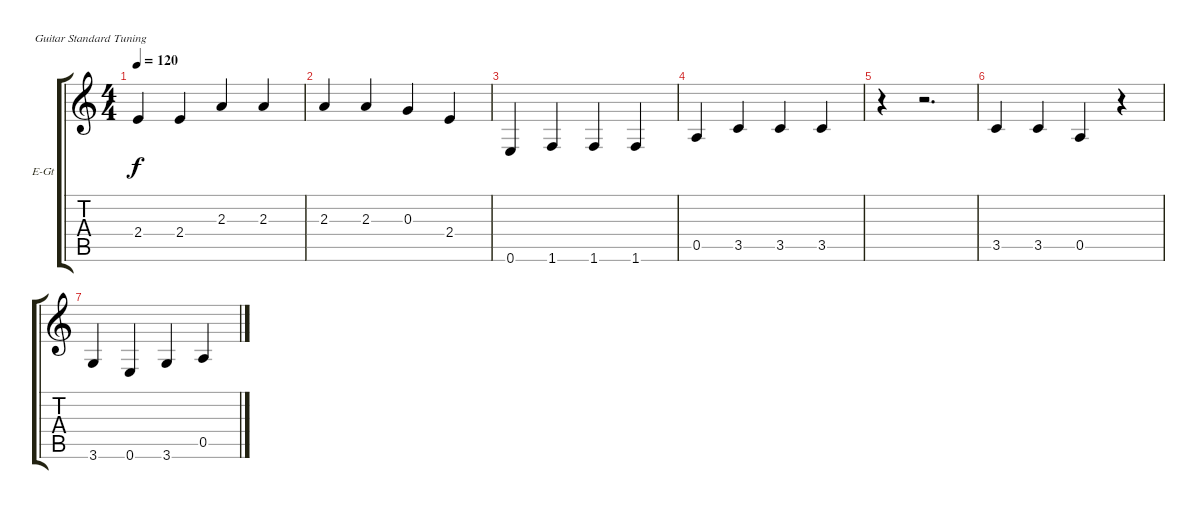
\bracketExtendMode groupsimilarinstruments
\firstSystemTrackNameOrientation horizontal
\otherSystemsTrackNameOrientation horizontal
\track ("AxeMann" "E-Gt") {instrument acousticguitarsteel}
\staff {score tabs}
\tuning (E4 B3 G3 D3 A2 E2)
\ts (4 4)
\tempo 120
\clef g2
\ks c
2.4.4{dy f} 2.4.4 2.3.4 2.3.4 |
2.3.4 2.3.4 0.3.4 2.4.4 |
0.6.4 1.6.4 1.6.4 1.6.4 |
0.5.4 3.5.4 3.5.4 3.5.4 |
r.4 r.2{d} |
3.5.4 3.5.4 0.5.4 r.4 |
3.6.4 0.6.4 3.6.4 0.5.4
